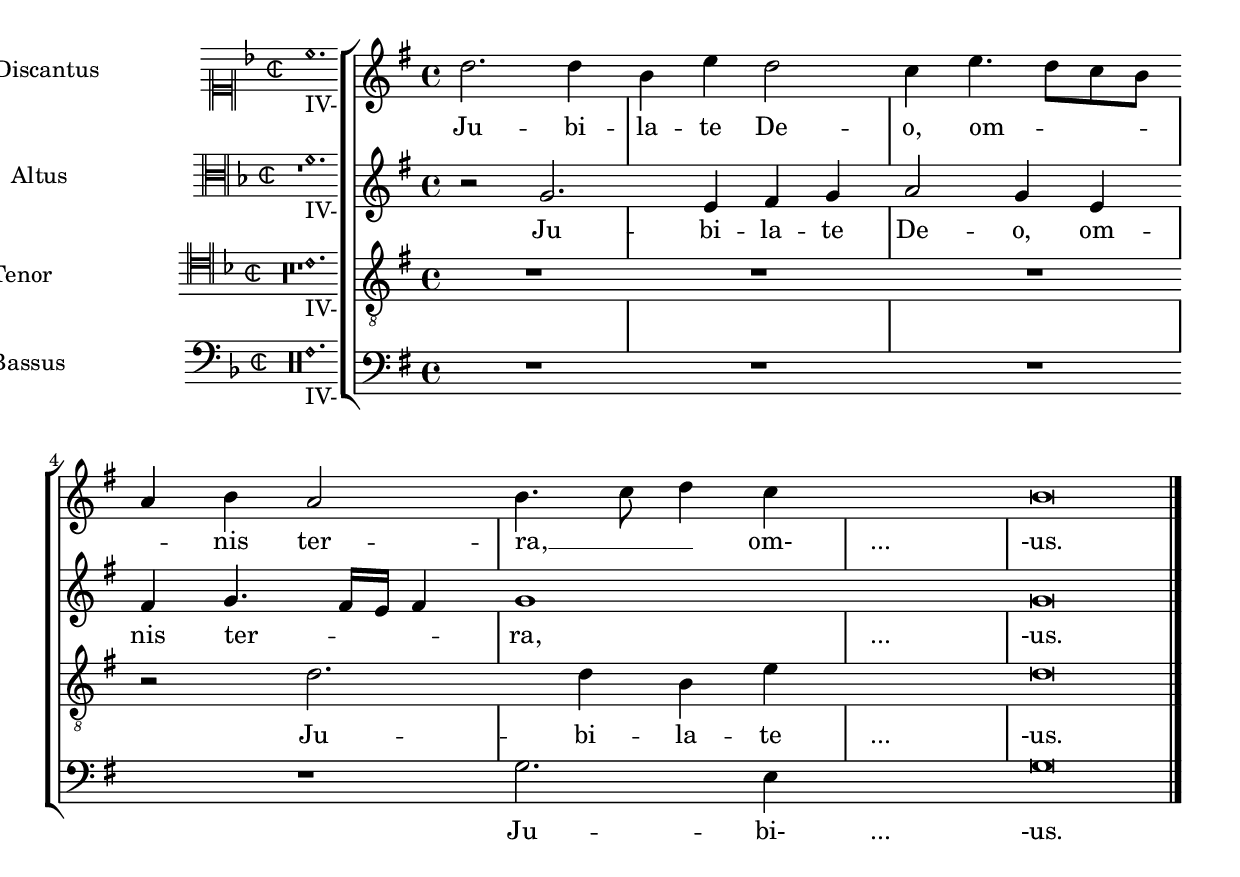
%% DO NOT EDIT this file manually; it is automatically
%% generated from LSR http://lsr.dsi.unimi.it
%% Make any changes in LSR itself, or in Documentation/snippets/new/ ,
%% and then run scripts/auxiliar/makelsr.py
%%
%% This file is in the public domain.
\version "2.14.0"

\header {
  lsrtags = "ancient-notation, tweaks-and-overrides"

%% Translation of GIT committish: 615cbf212fdaf0b220b3330da417d0c3602494f2
  texidoces = "
A modo de alternativa para obtener auténticos «incipit»
independientes de la partitura principal, se incluyen como
elemento de marcado en el campo que se usa normalmente para el
nombre del instrumento. Por el momento, la letra sólo se puede
añadir como marcado directo. Por desgracia, su espaciado no es
análogo al de la letra principal.

"
  doctitlees = "Transcripción de música antigua con incipit"

  texidoc = "
As a workaround to get real incipits which are independent from the
main score these are included as a markup into the field normally used
for the instrument name. As for now lyrics can only be added as a
direct markup. It doesn't unfortunately conform with the spacing of the
main lyrics.

"
  doctitle = "Transcription of Ancient music with incipit"
} % begin verbatim

global = {
  \set Score.skipBars = ##t
  \key g \major
  \time 4/4
  %make the staff lines invisible on staves
  \override Staff.BarLine #'transparent = ##t
  \skip 1*8 % the actual music
  % let finis bar go through all staves
  \override Staff.BarLine #'transparent = ##f
  % finis bar
  \bar "|."
}

discantusNotes = {
  \transpose c' c'' {
    \clef treble
    d'2. d'4 |
    b e' d'2 |
    c'4 e'4.( d'8 c' b |
    a4) b a2 |
    b4.( c'8 d'4) c'4 |
    \once \override NoteHead #'transparent = ##t c'1 |
    b\breve |
  }
}

discantusLyrics = \lyricmode {
  Ju -- bi -- |
  la -- te De -- |
  o, om --
  nis ter -- |
  ra, __ om- |
  "..." |
  -us. |
}

altusNotes = {
  \transpose c' c'' {
    \clef treble
    r2 g2. e4 fis g | % two bars
    a2 g4 e |
    fis g4.( fis16 e fis4) |
    g1 |
    \once \override NoteHead #'transparent = ##t g1 |
    g\breve |
  }
}

altusLyrics = \lyricmode {
  Ju -- bi -- la -- te | % two bars
  De -- o, om -- |
  nis ter -- ra, |
  "..." |
  -us. |
}

tenorNotes = {
  \transpose c' c' {
    \clef "treble_8"
    R1 |
    R1 |
    R1 |
    r2 d'2. d'4 b e' | % two bars
    \once \override NoteHead #'transparent = ##t e'1 |
    d'\breve |
  }
}

tenorLyrics = \lyricmode {
  Ju -- bi -- la -- te | % two bars
  "..." |
  -us.
}

bassusNotes = {
  \transpose c' c' {
    \clef bass
    R1 |
    R1 |
    R1 |
    R1 |
    g2. e4 |
    \once \override NoteHead #'transparent = ##t e1 |
    g\breve |
  }
}

bassusLyrics = \lyricmode {
  Ju -- bi- |
  "..." |
  -us.
}

incipitDiscantus = \markup {
  \score {
    {
      \set Staff.instrumentName = #"Discantus "
      \override NoteHead #'style = #'neomensural
      \override Rest #'style = #'neomensural
      \override Staff.TimeSignature #'style = #'neomensural
      \cadenzaOn
      \clef "neomensural-c1"
      \key f \major
      \time 2/2
      c''1._"IV-" s2  %two bars
      \skip 1*8 % eight bars
    }
    \layout {
      \context {
        \Voice
        \remove "Ligature_bracket_engraver"
        \consists "Mensural_ligature_engraver"
      }
      line-width = 4.5\cm
    }
  }
}

incipitAltus = \markup {
  \score {
    {
      \set Staff.instrumentName = #"Altus "
      \override NoteHead #'style = #'neomensural
      \override Rest #'style = #'neomensural
      \override Staff.TimeSignature #'style = #'neomensural
      \cadenzaOn
      \clef "neomensural-c3"
      \key f \major
      \time 2/2
      r1        % one bar
      f'1._"IV-" s2   % two bars
      \skip 1*7 % seven bars
    }
    \layout {
      \context {
        \Voice
        \remove "Ligature_bracket_engraver"
        \consists "Mensural_ligature_engraver"
      }
      line-width = 4.5\cm
    }
  }
}

incipitTenor = \markup {
  \score {
    {
      \set Staff.instrumentName = #"Tenor  "
      \override NoteHead #'style = #'neomensural
      \override Rest #'style = #'neomensural
      \override Staff.TimeSignature #'style = #'neomensural
      \cadenzaOn
      \clef "neomensural-c4"
      \key f \major
      \time 2/2
      r\longa   % four bars
      r\breve   % two bars
      r1        % one bar
      c'1._"IV-" s2   % two bars
      \skip 1   % one bar
    }
    \layout {
      \context {
        \Voice
        \remove "Ligature_bracket_engraver"
        \consists "Mensural_ligature_engraver"
      }
      line-width = 4.5\cm
    }
  }
}

incipitBassus = \markup {
  \score {
    {
      \set Staff.instrumentName = #"Bassus  "
      \override NoteHead #'style = #'neomensural
      \override Rest #'style = #'neomensural
      \override Staff.TimeSignature #'style = #'neomensural
      \cadenzaOn
      \clef "bass"
      \key f \major
      \time 2/2
      % incipit
      r\maxima  % eight bars
      f1._"IV-" s2    % two bars
    }
    \layout {
      \context {
        \Voice
        \remove "Ligature_bracket_engraver"
        \consists "Mensural_ligature_engraver"
      }
      line-width = 4.5\cm
    }
  }
}

%StaffGroup is used instead of ChoirStaff to get bar lines between systems
\score {
  <<
    \new StaffGroup = choirStaff <<
      \new Voice = "discantusNotes" <<
        \global
        \set Staff.instrumentName = \incipitDiscantus
        \discantusNotes
      >>
      \new Lyrics = "discantusLyrics" \lyricsto discantusNotes { \discantusLyrics }

      \new Voice = "altusNotes" <<
        \global
        \set Staff.instrumentName = \incipitAltus
        \altusNotes
      >>
      \new Lyrics = "altusLyrics" \lyricsto altusNotes { \altusLyrics }

      \new Voice = "tenorNotes" <<
        \global
        \set Staff.instrumentName = \incipitTenor
        \tenorNotes
      >>
      \new Lyrics = "tenorLyrics" \lyricsto tenorNotes { \tenorLyrics }

      \new Voice = "bassusNotes" <<
        \global
        \set Staff.instrumentName = \incipitBassus
        \bassusNotes
      >>
    >>
    \new Lyrics = "bassusLyrics" \lyricsto bassusNotes { \bassusLyrics }
    %Keep the bass lyrics outside of the staff group to avoid bar lines
    %between the lyrics.
  >>

  \layout {
    \context {
      \Score
      % no bars in staves
      \override BarLine #'transparent = ##t
    }
    % the next three instructions keep the lyrics between the bar lines
    \context {
      \Lyrics
      \consists "Bar_engraver"
      \override BarLine #'transparent = ##t
    }
    \context {
      \StaffGroup
      \consists "Separating_line_group_engraver"
    }
    \context {
      \Voice
      % no slurs
      \override Slur #'transparent = ##t
      % Comment in the below "\remove" command to allow line
      % breaking also at those barlines where a note overlaps
      % into the next bar.  The command is commented out in this
      % short example score, but especially for large scores, you
      % will typically yield better line breaking and thus improve
      % overall spacing if you comment in the following command.
      %\remove "Forbid_line_break_engraver"
    }
    indent = 5\cm
  }
}

